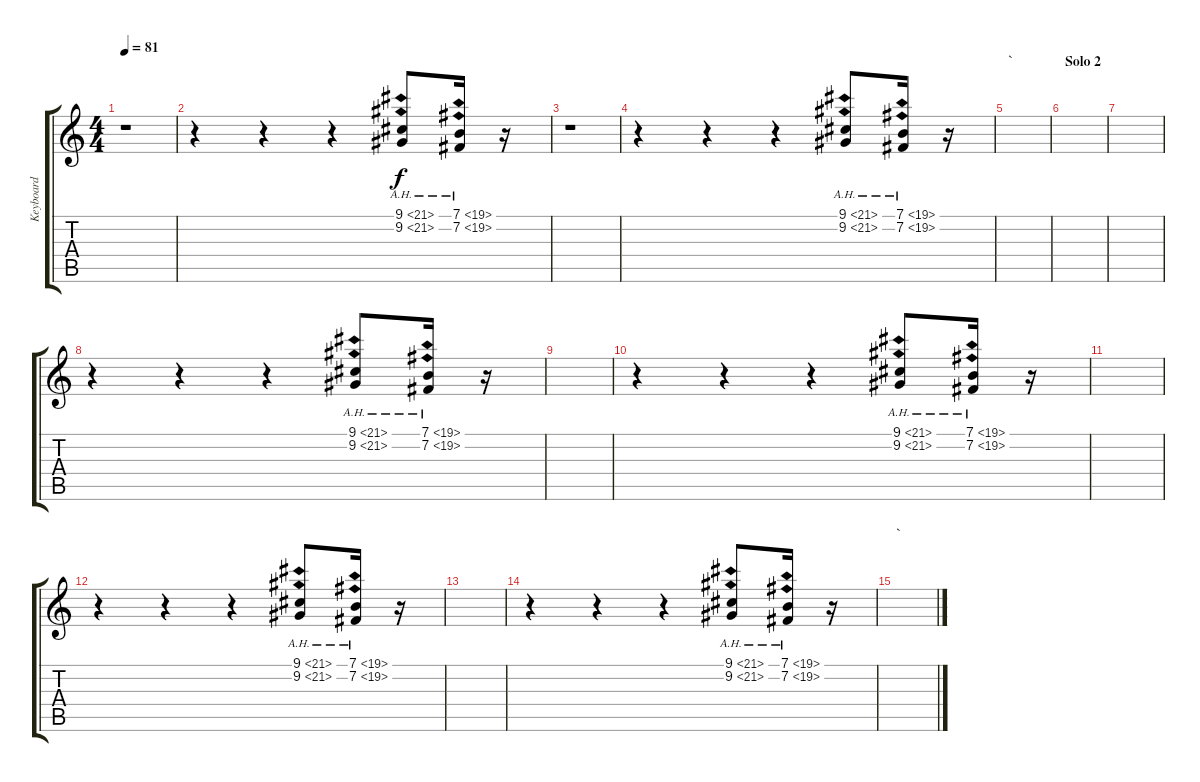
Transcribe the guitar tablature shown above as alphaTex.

\track ("Keyboard" "Keyboard") {instrument rockorgan}
\staff {score tabs}
\tuning (E4 B3 G3 D3 A2 E2) {hide}
\ts (4 4)
\tempo 81
\clef g2
\ks c
r.1{dy f} |
r.4 r.4 r.4 (9.1{ah 12} 9.2{ah 12}).8 (7.1{ah 12} 7.2{ah 12}).16 r.16 |
r.1 |
r.4 r.4 r.4 (9.1{ah 12} 9.2{ah 12}).8 (7.1{ah 12} 7.2{ah 12}).16 r.16 |
\section ("" "`")
|
\section ("" "Solo 2")
|
|
r.4 r.4 r.4 (9.1{ah 12} 9.2{ah 12}).8 (7.1{ah 12} 7.2{ah 12}).16 r.16 |
|
r.4 r.4 r.4 (9.1{ah 12} 9.2{ah 12}).8 (7.1{ah 12} 7.2{ah 12}).16 r.16 |
|
r.4 r.4 r.4 (9.1{ah 12} 9.2{ah 12}).8 (7.1{ah 12} 7.2{ah 12}).16 r.16 |
|
r.4 r.4 r.4 (9.1{ah 12} 9.2{ah 12}).8 (7.1{ah 12} 7.2{ah 12}).16 r.16 |
\section ("" "`")
